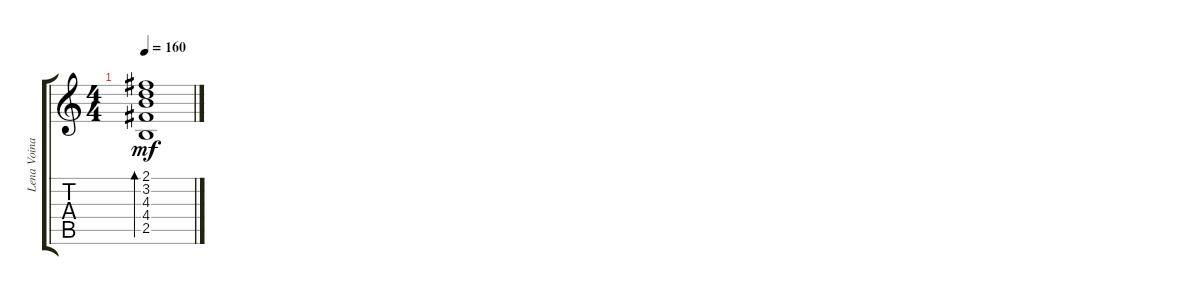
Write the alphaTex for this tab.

\track ("Lena Voinarovskaya " "Lena Voina") {instrument acousticguitarsteel}
\staff {score tabs}
\tuning (E4 B3 G3 D3 A2 E2) {hide}
\ts (4 4)
\tempo 160
\clef g2
\ks c
(2.1 3.2 4.3 4.4 2.5).1{bd 60 dy mf}
